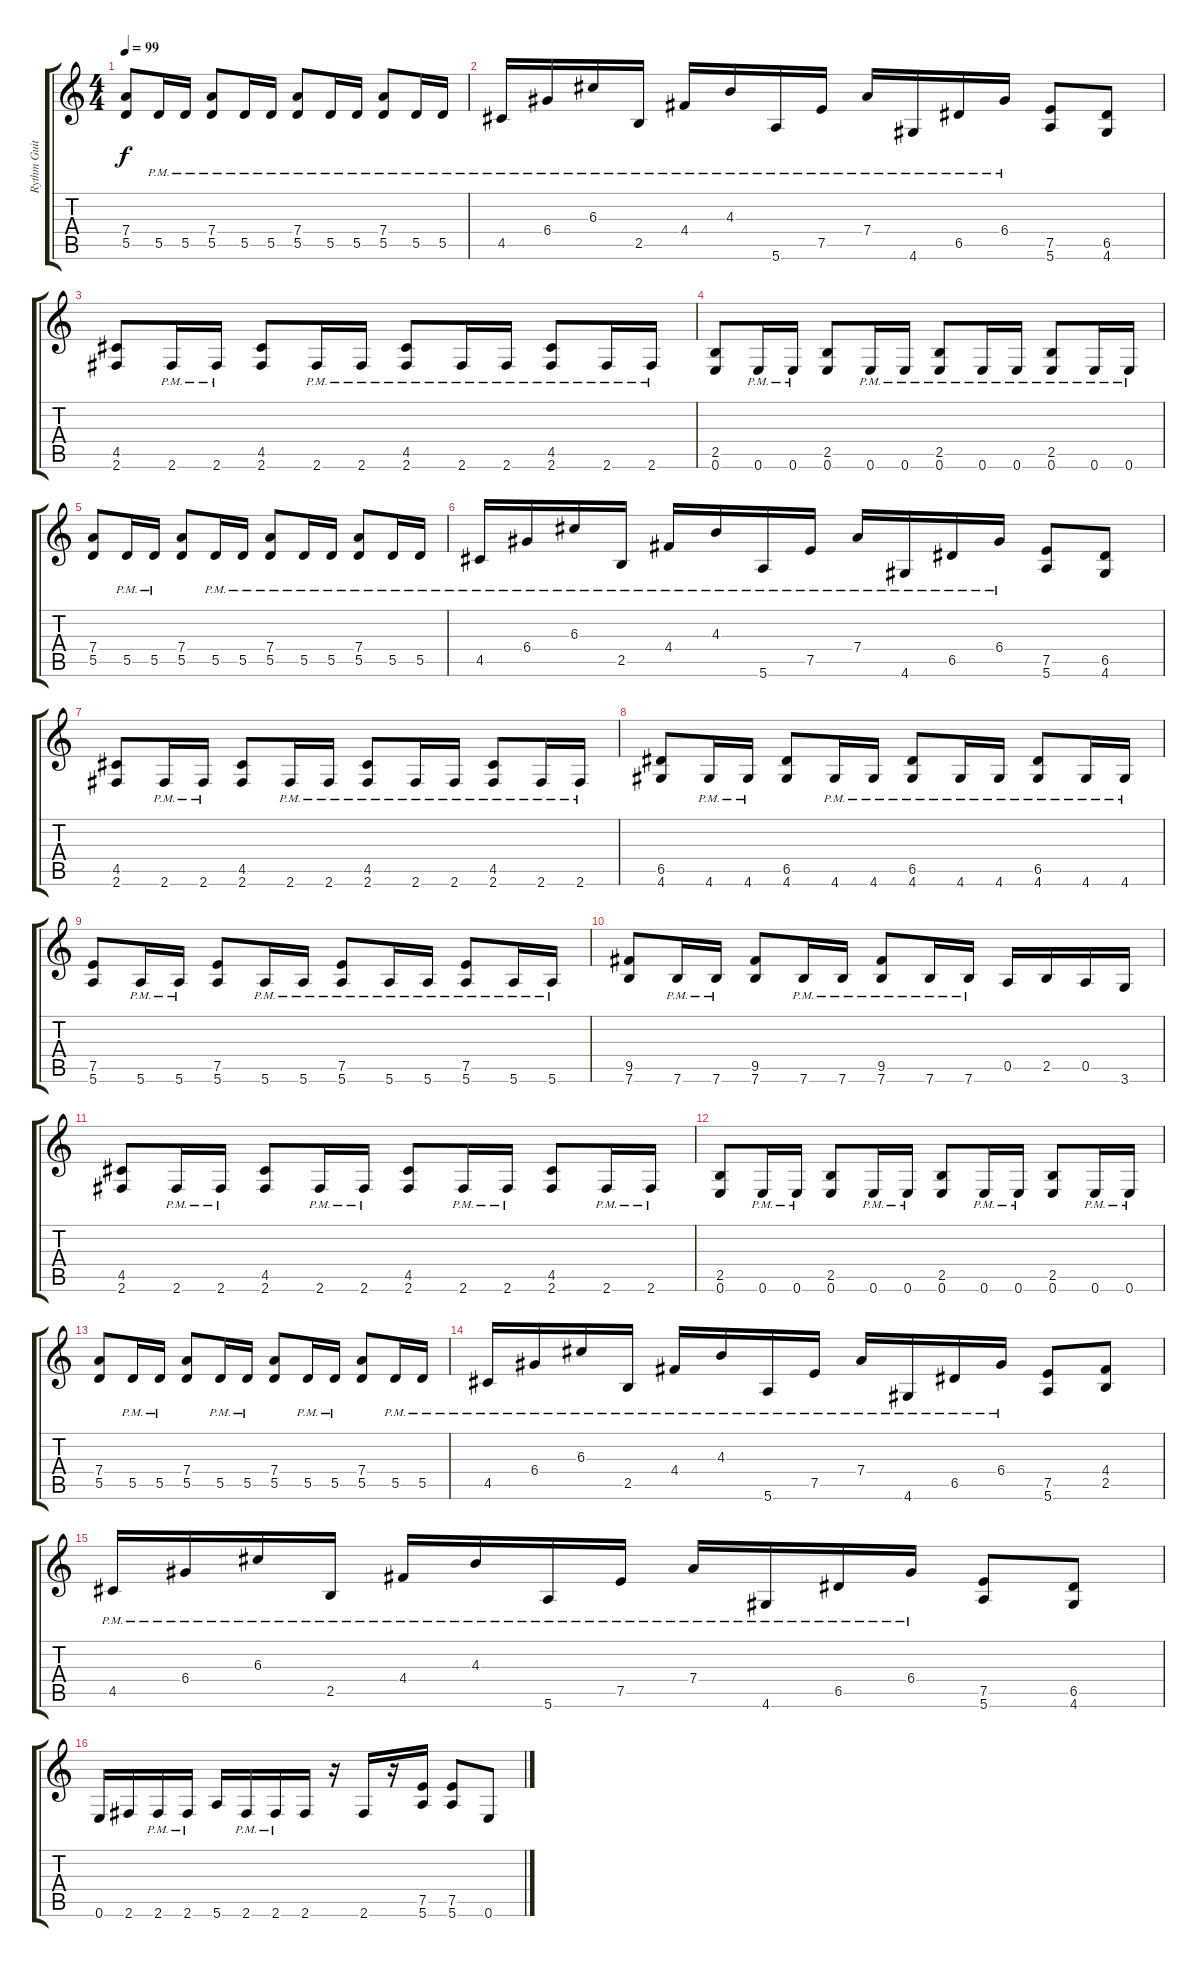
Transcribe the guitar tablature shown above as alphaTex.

\track ("Rythm Guitar" "Rythm Guit") {instrument distortionguitar}
\staff {score tabs}
\tuning (E4 B3 G3 D3 A2 E2) {hide}
\ts (4 4)
\tempo 99
\clef g2
\ks c
(7.4 5.5).8{dy f} 5.5{pm}.16 5.5{pm}.16 (7.4 5.5{pm}).8 5.5{pm}.16 5.5{pm}.16 (7.4 5.5{pm}).8 5.5{pm}.16 5.5{pm}.16 (7.4 5.5{pm}).8 5.5{pm}.16 5.5{pm}.16 |
4.5{pm}.16 6.4{pm}.16 6.3{pm}.16 2.5{pm}.16 4.4{pm}.16 4.3{pm}.16 5.6{pm}.16 7.5{pm}.16 7.4{pm}.16 4.6{pm}.16 6.5{pm}.16 6.4{pm}.16 (7.5 5.6).8 (6.5 4.6).8 |
(4.5 2.6).8 2.6{pm}.16 2.6{pm}.16 (4.5 2.6).8 2.6{pm}.16 2.6{pm}.16 (4.5{pm} 2.6{pm}).8 2.6{pm}.16 2.6{pm}.16 (4.5{pm} 2.6{pm}).8 2.6{pm}.16 2.6{pm}.16 |
(2.5 0.6).8 0.6{pm}.16 0.6{pm}.16 (2.5 0.6).8 0.6{pm}.16 0.6{pm}.16 (2.5{pm} 0.6{pm}).8 0.6{pm}.16 0.6{pm}.16 (2.5{pm} 0.6{pm}).8 0.6{pm}.16 0.6{pm}.16 |
(7.4 5.5).8 5.5{pm}.16 5.5{pm}.16 (7.4 5.5).8 5.5{pm}.16 5.5{pm}.16 (7.4{pm} 5.5{pm}).8 5.5{pm}.16 5.5{pm}.16 (7.4{pm} 5.5{pm}).8 5.5{pm}.16 5.5{pm}.16 |
4.5{pm}.16 6.4{pm}.16 6.3{pm}.16 2.5{pm}.16 4.4{pm}.16 4.3{pm}.16 5.6{pm}.16 7.5{pm}.16 7.4{pm}.16 4.6{pm}.16 6.5{pm}.16 6.4{pm}.16 (7.5 5.6).8 (6.5 4.6).8 |
(4.5 2.6).8 2.6{pm}.16 2.6{pm}.16 (4.5 2.6).8 2.6{pm}.16 2.6{pm}.16 (4.5{pm} 2.6{pm}).8 2.6{pm}.16 2.6{pm}.16 (4.5{pm} 2.6{pm}).8 2.6{pm}.16 2.6{pm}.16 |
(6.5 4.6).8 4.6{pm}.16 4.6{pm}.16 (6.5 4.6).8 4.6{pm}.16 4.6{pm}.16 (6.5{pm} 4.6{pm}).8 4.6{pm}.16 4.6{pm}.16 (6.5{pm} 4.6{pm}).8 4.6{pm}.16 4.6{pm}.16 |
(7.5 5.6).8 5.6{pm}.16 5.6{pm}.16 (7.5 5.6).8 5.6{pm}.16 5.6{pm}.16 (7.5{pm} 5.6{pm}).8 5.6{pm}.16 5.6{pm}.16 (7.5{pm} 5.6{pm}).8 5.6{pm}.16 5.6{pm}.16 |
(9.5 7.6).8 7.6{pm}.16 7.6{pm}.16 (9.5 7.6).8 7.6{pm}.16 7.6{pm}.16 (9.5{pm} 7.6{pm}).8 7.6{pm}.16 7.6{pm}.16 0.5.16 2.5.16 0.5.16 3.6.16 |
(4.5 2.6).8 2.6{pm}.16 2.6{pm}.16 (4.5 2.6).8 2.6{pm}.16 2.6{pm}.16 (4.5 2.6).8 2.6{pm}.16 2.6{pm}.16 (4.5 2.6).8 2.6{pm}.16 2.6{pm}.16 |
(2.5 0.6).8 0.6{pm}.16 0.6{pm}.16 (2.5 0.6).8 0.6{pm}.16 0.6{pm}.16 (2.5 0.6).8 0.6{pm}.16 0.6{pm}.16 (2.5 0.6).8 0.6{pm}.16 0.6{pm}.16 |
(7.4 5.5).8 5.5{pm}.16 5.5{pm}.16 (7.4 5.5).8 5.5{pm}.16 5.5{pm}.16 (7.4 5.5).8 5.5{pm}.16 5.5{pm}.16 (7.4 5.5).8 5.5{pm}.16 5.5{pm}.16 |
4.5{pm}.16 6.4{pm}.16 6.3{pm}.16 2.5{pm}.16 4.4{pm}.16 4.3{pm}.16 5.6{pm}.16 7.5{pm}.16 7.4{pm}.16 4.6{pm}.16 6.5{pm}.16 6.4{pm}.16 (7.5 5.6).8 (4.4 2.5).8 |
4.5{pm}.16 6.4{pm}.16 6.3{pm}.16 2.5{pm}.16 4.4{pm}.16 4.3{pm}.16 5.6{pm}.16 7.5{pm}.16 7.4{pm}.16 4.6{pm}.16 6.5{pm}.16 6.4{pm}.16 (7.5 5.6).8 (6.5 4.6).8 |
0.6.16 2.6.16 2.6{pm}.16 2.6{pm}.16 5.6.16 2.6{pm}.16 2.6{pm}.16 2.6.16 r.16 2.6.16 r.16 (7.5 5.6).16 (7.5 5.6).8 0.6.8
